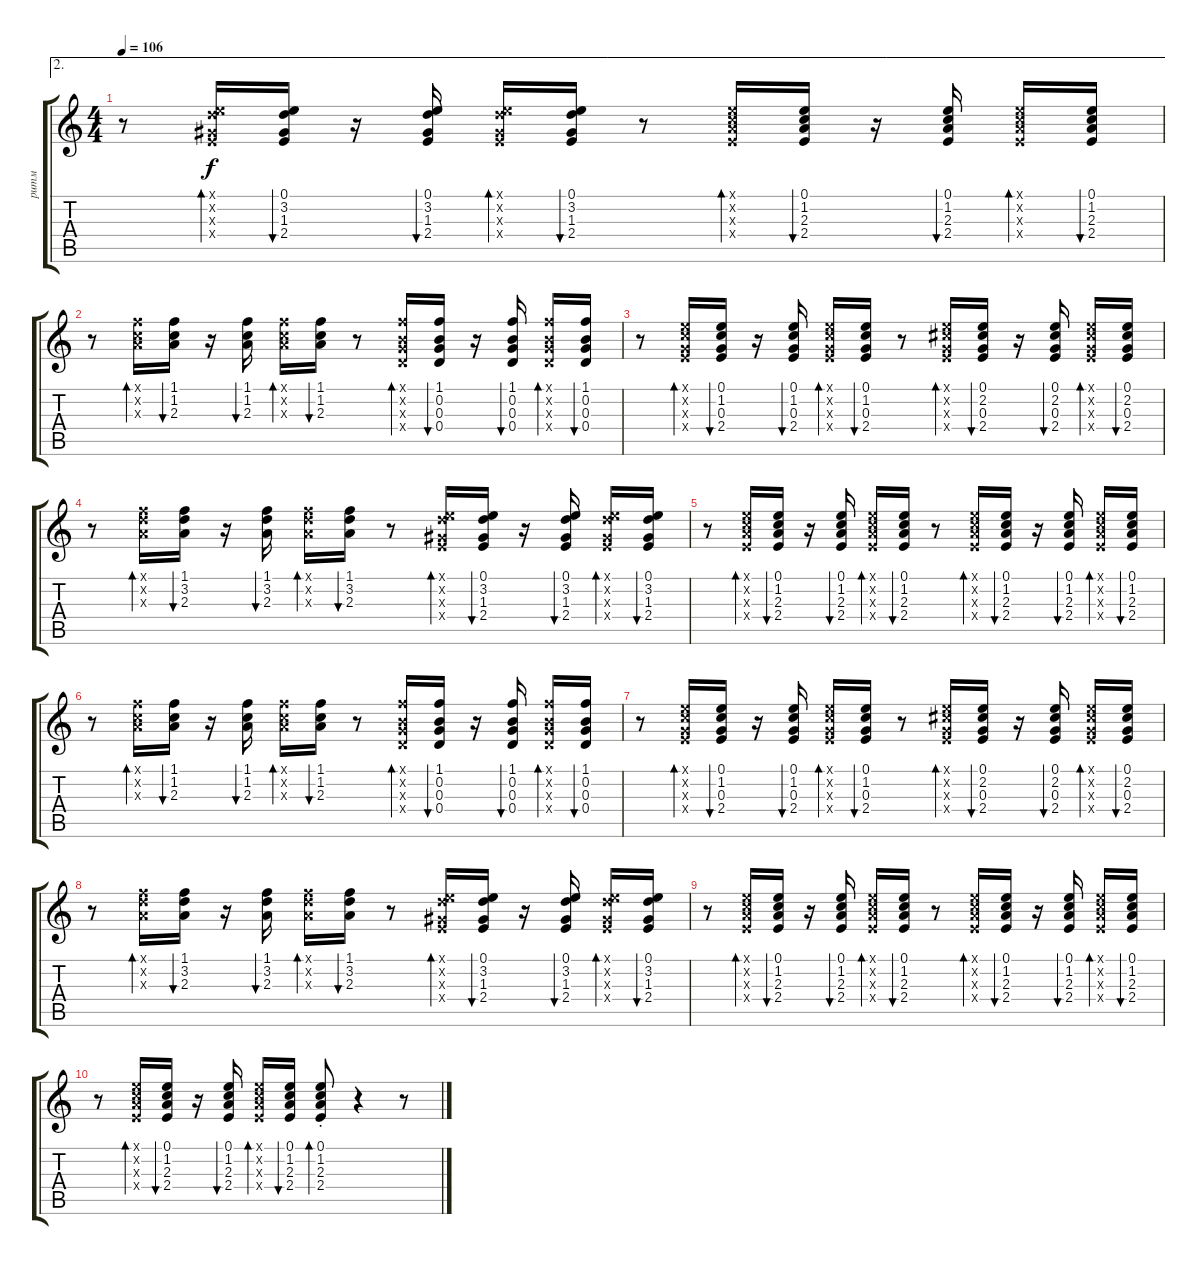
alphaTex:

\track ("ритм" "ритм") {instrument acousticguitarsteel}
\staff {score tabs}
\tuning (E4 B3 G3 D3 A2 E2) {hide}
\ae 2
\ts (4 4)
\tempo 106
\clef g2
\ks c
r.8{dy f} (0.1{x} 3.2{x} 1.3{x} 2.4{x}).16{bd 60} (0.1 3.2 1.3 2.4).16{bu 60} r.16 (0.1 3.2 1.3 2.4).16{bu 60 beam split} (0.1{x} 3.2{x} 1.3{x} 2.4{x}).16{bd 60} (0.1 3.2 1.3 2.4).16{bu 60} r.8 (0.1{x} 1.2{x} 2.3{x} 2.4{x}).16{bd 60} (0.1 1.2 2.3 2.4).16{bu 60} r.16 (0.1 1.2 2.3 2.4).16{bu 60 beam split} (0.1{x} 1.2{x} 2.3{x} 2.4{x}).16{bd 60} (0.1 1.2 2.3 2.4).16{bu 60} |
r.8 (1.1{x} 1.2{x} 2.3{x}).16{bd 60} (1.1 1.2 2.3).16{bu 60} r.16 (1.1 1.2 2.3).16{bu 60 beam split} (1.1{x} 1.2{x} 2.3{x}).16{bd 60} (1.1 1.2 2.3).16{bu 60} r.8 (1.1{x} 0.2{x} 0.3{x} 0.4{x}).16{bd 60} (1.1 0.2 0.3 0.4).16{bu 60} r.16 (1.1 0.2 0.3 0.4).16{bu 60 beam split} (1.1{x} 0.2{x} 0.3{x} 0.4{x}).16{bd 60} (1.1 0.2 0.3 0.4).16{bu 60} |
r.8 (0.1{x} 1.2{x} 0.3{x} 2.4{x}).16{bd 60} (0.1 1.2 0.3 2.4).16{bu 60} r.16 (0.1 1.2 0.3 2.4).16{bu 60 beam split} (0.1{x} 1.2{x} 0.3{x} 2.4{x}).16{bd 60} (0.1 1.2 0.3 2.4).16{bu 60} r.8{beam split} (0.1{x} 2.2{x} 0.3{x} 2.4{x}).16{bd 60} (0.1 2.2 0.3 2.4).16{bu 60} r.16 (0.1 2.2 0.3 2.4).16{bu 60 beam split} (0.1{x} 2.2{x} 0.3{x} 2.4{x}).16{bd 60} (0.1 2.2 0.3 2.4).16{bu 60} |
r.8 (1.1{x} 3.2{x} 2.3{x}).16{bd 60} (1.1 3.2 2.3).16{bu 60} r.16 (1.1 3.2 2.3).16{bu 60 beam split} (1.1{x} 3.2{x} 2.3{x}).16{bd 60} (1.1 3.2 2.3).16{bu 60} r.8 (0.1{x} 3.2{x} 1.3{x} 2.4{x}).16{bd 60} (0.1 3.2 1.3 2.4).16{bu 60} r.16 (0.1 3.2 1.3 2.4).16{bu 60 beam split} (0.1{x} 3.2{x} 1.3{x} 2.4{x}).16{bd 60} (0.1 3.2 1.3 2.4).16{bu 60} |
r.8 (0.1{x} 1.2{x} 2.3{x} 2.4{x}).16{bd 60} (0.1 1.2 2.3 2.4).16{bu 60} r.16 (0.1 1.2 2.3 2.4).16{bu 60 beam split} (0.1{x} 1.2{x} 2.3{x} 2.4{x}).16{bd 60} (0.1 1.2 2.3 2.4).16{bu 60} r.8 (0.1{x} 1.2{x} 2.3{x} 2.4{x}).16{bd 60} (0.1 1.2 2.3 2.4).16{bu 60} r.16 (0.1 1.2 2.3 2.4).16{bu 60 beam split} (0.1{x} 1.2{x} 2.3{x} 2.4{x}).16{bd 60} (0.1 1.2 2.3 2.4).16{bu 60} |
r.8 (1.1{x} 1.2{x} 2.3{x}).16{bd 60} (1.1 1.2 2.3).16{bu 60} r.16 (1.1 1.2 2.3).16{bu 60 beam split} (1.1{x} 1.2{x} 2.3{x}).16{bd 60} (1.1 1.2 2.3).16{bu 60} r.8 (1.1{x} 0.2{x} 0.3{x} 0.4{x}).16{bd 60} (1.1 0.2 0.3 0.4).16{bu 60} r.16 (1.1 0.2 0.3 0.4).16{bu 60 beam split} (1.1{x} 0.2{x} 0.3{x} 0.4{x}).16{bd 60} (1.1 0.2 0.3 0.4).16{bu 60} |
r.8 (0.1{x} 1.2{x} 0.3{x} 2.4{x}).16{bd 60} (0.1 1.2 0.3 2.4).16{bu 60} r.16 (0.1 1.2 0.3 2.4).16{bu 60 beam split} (0.1{x} 1.2{x} 0.3{x} 2.4{x}).16{bd 60} (0.1 1.2 0.3 2.4).16{bu 60} r.8{beam split} (0.1{x} 2.2{x} 0.3{x} 2.4{x}).16{bd 60} (0.1 2.2 0.3 2.4).16{bu 60} r.16 (0.1 2.2 0.3 2.4).16{bu 60 beam split} (0.1{x} 2.2{x} 0.3{x} 2.4{x}).16{bd 60} (0.1 2.2 0.3 2.4).16{bu 60} |
r.8 (1.1{x} 3.2{x} 2.3{x}).16{bd 60} (1.1 3.2 2.3).16{bu 60} r.16 (1.1 3.2 2.3).16{bu 60 beam split} (1.1{x} 3.2{x} 2.3{x}).16{bd 60} (1.1 3.2 2.3).16{bu 60} r.8 (0.1{x} 3.2{x} 1.3{x} 2.4{x}).16{bd 60} (0.1 3.2 1.3 2.4).16{bu 60} r.16 (0.1 3.2 1.3 2.4).16{bu 60 beam split} (0.1{x} 3.2{x} 1.3{x} 2.4{x}).16{bd 60} (0.1 3.2 1.3 2.4).16{bu 60} |
r.8 (0.1{x} 1.2{x} 2.3{x} 2.4{x}).16{bd 60} (0.1 1.2 2.3 2.4).16{bu 60} r.16 (0.1 1.2 2.3 2.4).16{bu 60 beam split} (0.1{x} 1.2{x} 2.3{x} 2.4{x}).16{bd 60} (0.1 1.2 2.3 2.4).16{bu 60} r.8 (0.1{x} 1.2{x} 2.3{x} 2.4{x}).16{bd 60} (0.1 1.2 2.3 2.4).16{bu 60} r.16 (0.1 1.2 2.3 2.4).16{bu 60 beam split} (0.1{x} 1.2{x} 2.3{x} 2.4{x}).16{bd 60} (0.1 1.2 2.3 2.4).16{bu 60} |
r.8 (0.1{x} 1.2{x} 2.3{x} 2.4{x}).16{bd 60} (0.1 1.2 2.3 2.4).16{bu 60} r.16 (0.1 1.2 2.3 2.4).16{bu 60 beam split} (0.1{x} 1.2{x} 2.3{x} 2.4{x}).16{bd 60} (0.1 1.2 2.3 2.4).16{bu 60} (0.1{st} 1.2{st} 2.3{st} 2.4{st}).8{bd 60} r.4 r.8
